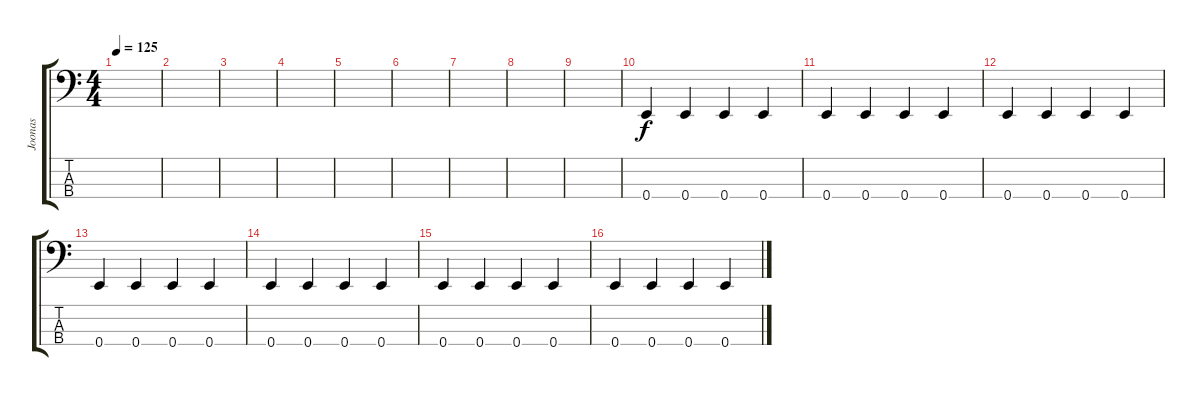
\track ("Joonas" "Joonas") {instrument electricbasspick}
\staff {score tabs}
\tuning (G2 D2 A1 E1) {hide}
\ts (4 4)
\tempo 125
\clef f4
\ks c
|
|
|
|
|
|
|
|
|
0.4.4 0.4.4 0.4.4 0.4.4 |
0.4.4 0.4.4 0.4.4 0.4.4 |
0.4.4 0.4.4 0.4.4 0.4.4 |
0.4.4 0.4.4 0.4.4 0.4.4 |
0.4.4 0.4.4 0.4.4 0.4.4 |
0.4.4 0.4.4 0.4.4 0.4.4 |
0.4.4 0.4.4 0.4.4 0.4.4
